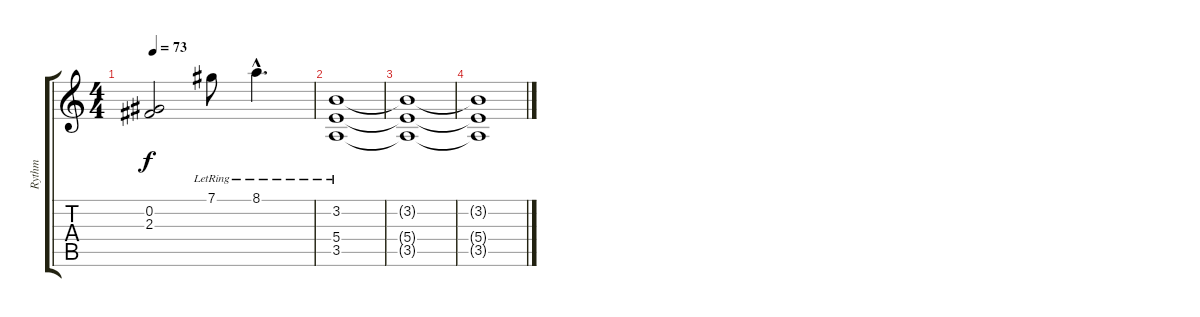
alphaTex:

\track ("Rythm" "Rythm") {instrument electricguitarjazz}
\staff {score tabs}
\tuning (Db4 Ab3 E3 B2 Gb2 Db2) {hide}
\ts (4 4)
\tempo 73
\clef g2
\ks c
(0.2{t} 2.3{t}).2{dy f} 7.1{lr}.8 8.1{hac lr}.4{d} |
(3.2{lr} 5.4{lr} 3.5{lr}).1 |
(3.2{t} 5.4{t} 3.5{t}).1 |
(3.2{t} 5.4{t} 3.5{t}).1
